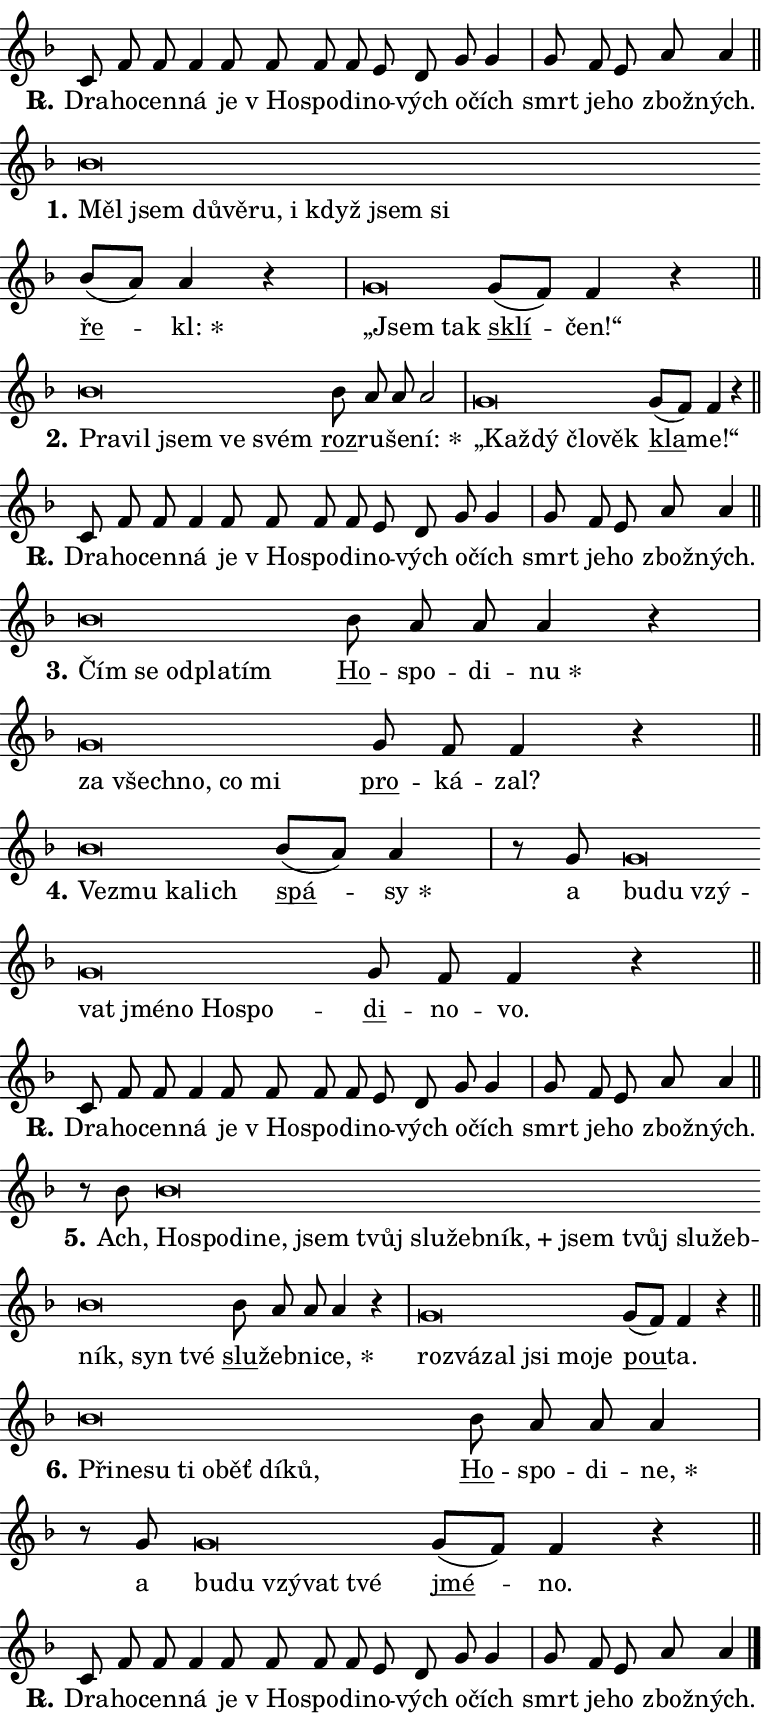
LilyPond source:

\version "2.24.0"
\header { tagline = "" }
\paper {
  indent = 0\cm
  top-margin = 0\cm
  right-margin = 0.13\cm % to fit lyric hyphens
  bottom-margin = 0\cm
  left-margin = 0\cm
  paper-width = 13\cm
  page-breaking = #ly:one-page-breaking
  system-system-spacing.basic-distance = #11
  score-system-spacing.basic-distance = #11
  ragged-last = ##f
}


%% Author: Thomas Morley
%% https://lists.gnu.org/archive/html/lilypond-user/2020-05/msg00002.html
#(define (line-position grob)
"Returns position of @var[grob} in current system:
   @code{'start}, if at first time-step
   @code{'end}, if at last time-step
   @code{'middle} otherwise
"
  (let* ((col (ly:item-get-column grob))
         (ln (ly:grob-object col 'left-neighbor))
         (rn (ly:grob-object col 'right-neighbor))
         (col-to-check-left (if (ly:grob? ln) ln col))
         (col-to-check-right (if (ly:grob? rn) rn col))
         (break-dir-left
           (and
             (ly:grob-property col-to-check-left 'non-musical #f)
             (ly:item-break-dir col-to-check-left)))
         (break-dir-right
           (and
             (ly:grob-property col-to-check-right 'non-musical #f)
             (ly:item-break-dir col-to-check-right))))
        (cond ((eqv? 1 break-dir-left) 'start)
              ((eqv? -1 break-dir-right) 'end)
              (else 'middle))))

#(define (tranparent-at-line-position vctor)
  (lambda (grob)
  "Relying on @code{line-position} select the relevant enry from @var{vctor}.
Used to determine transparency,"
    (case (line-position grob)
      ((end) (not (vector-ref vctor 0)))
      ((middle) (not (vector-ref vctor 1)))
      ((start) (not (vector-ref vctor 2))))))

noteHeadBreakVisibility =
#(define-music-function (break-visibility)(vector?)
"Makes @code{NoteHead}s transparent relying on @var{break-visibility}"
#{
  \override NoteHead.transparent =
    #(tranparent-at-line-position break-visibility)
#})

#(define delete-ledgers-for-transparent-note-heads
  (lambda (grob)
    "Reads whether a @code{NoteHead} is transparent.
If so this @code{NoteHead} is removed from @code{'note-heads} from
@var{grob}, which is supposed to be @code{LedgerLineSpanner}.
As a result ledgers are not printed for this @code{NoteHead}"
    (let* ((nhds-array (ly:grob-object grob 'note-heads))
           (nhds-list
             (if (ly:grob-array? nhds-array)
                 (ly:grob-array->list nhds-array)
                 '()))
           ;; Relies on the transparent-property being done before
           ;; Staff.LedgerLineSpanner.after-line-breaking is executed.
           ;; This is fragile ...
           (to-keep
             (remove
               (lambda (nhd)
                 (ly:grob-property nhd 'transparent #f))
               nhds-list)))
      ;; TODO find a better method to iterate over grob-arrays, similiar
      ;; to filter/remove etc for lists
      ;; For now rebuilt from scratch
      (set! (ly:grob-object grob 'note-heads)  '())
      (for-each
        (lambda (nhd)
          (ly:pointer-group-interface::add-grob grob 'note-heads nhd))
        to-keep))))

squashNotes = {
  \override NoteHead.X-extent = #'(-0.2 . 0.2)
  \override NoteHead.Y-extent = #'(-0.75 . 0)
  \override NoteHead.stencil =
    #(lambda (grob)
       (let ((pos (ly:grob-property grob 'staff-position)))
         (begin
           (if (< pos -7) (display "ERROR: Lower brevis then expected\n") (display ""))
           (if (<= pos -6) ly:text-interface::print ly:note-head::print))))
}
unSquashNotes = {
  \revert NoteHead.X-extent
  \revert NoteHead.Y-extent
  \revert NoteHead.stencil
}

hideNotes = \noteHeadBreakVisibility #begin-of-line-visible
unHideNotes = \noteHeadBreakVisibility #all-visible

% work-around for resetting accidentals
% https://lilypond.org/doc/v2.23/Documentation/notation/displaying-rhythms#unmetered-music
cadenzaMeasure = {
  \cadenzaOff
  \partial 1024 s1024
  \cadenzaOn
}

#(define-markup-command (accent layout props text) (markup?)
  "Underline accented syllable"
  (interpret-markup layout props
    #{\markup \override #'(offset . 4.3) \underline { #text }#}))

responsum = \markup \concat {
  "R" \hspace #-1.05 \path #0.1 #'((moveto 0 0.07) (lineto 0.9 0.8)) \hspace #0.05 "."
}

spaceSize = #0.6828661417322834 % exact space size for TeX Gyre Schola

\layout {
  \context {
    \Staff
    \remove "Time_signature_engraver"
    \override LedgerLineSpanner.after-line-breaking = #delete-ledgers-for-transparent-note-heads
  }
  \context {
    \Lyrics {
      \override LyricSpace.minimum-distance = \spaceSize
      \override LyricText.font-name = #"TeX Gyre Schola"
      \override LyricText.font-size = 1
      \override StanzaNumber.font-name = #"TeX Gyre Schola Bold"
      \override StanzaNumber.font-size = 1
    }
  }
  \context {
    \Score 
    \override NoteHead.text =
      #(lambda (grob) 
        (let ((pos (ly:grob-property grob 'staff-position)))
          #{\markup {
            \combine
              \halign #-0.55 \raise #(if (= pos -6) 0 0.5) \override #'(thickness . 2) \draw-line #'(3.2 . 0)
              \musicglyph "noteheads.sM1"
          }#}))
  }
}

% magnetic-lyrics.ily
%
%   written by
%     Jean Abou Samra <jean@abou-samra.fr>
%     Werner Lemberg <wl@gnu.org>
%
%   adapted by
%     Jiri Hon <jiri.hon@gmail.com>
%
% Version 2022-Apr-15

% https://www.mail-archive.com/lilypond-user@gnu.org/msg149350.html

#(define (Left_hyphen_pointer_engraver context)
   "Collect syllable-hyphen-syllable occurrences in lyrics and store
them in properties.  This engraver only looks to the left.  For
example, if the lyrics input is @code{foo -- bar}, it does the
following.

@itemize @bullet
@item
Set the @code{text} property of the @code{LyricHyphen} grob between
@q{foo} and @q{bar} to @code{foo}.

@item
Set the @code{left-hyphen} property of the @code{LyricText} grob with
text @q{foo} to the @code{LyricHyphen} grob between @q{foo} and
@q{bar}.
@end itemize

Use this auxiliary engraver in combination with the
@code{lyric-@/text::@/apply-@/magnetic-@/offset!} hook."
   (let ((hyphen #f)
         (text #f))
     (make-engraver
      (acknowledgers
       ((lyric-syllable-interface engraver grob source-engraver)
        (set! text grob)))
      (end-acknowledgers
       ((lyric-hyphen-interface engraver grob source-engraver)
        ;(when (not (grob::has-interface grob 'lyric-space-interface))
          (set! hyphen grob)));)
      ((stop-translation-timestep engraver)
       (when (and text hyphen)
         (ly:grob-set-object! text 'left-hyphen hyphen))
       (set! text #f)
       (set! hyphen #f)))))

#(define (lyric-text::apply-magnetic-offset! grob)
   "If the space between two syllables is less than the value in
property @code{LyricText@/.details@/.squash-threshold}, move the right
syllable to the left so that it gets concatenated with the left
syllable.

Use this function as a hook for
@code{LyricText@/.after-@/line-@/breaking} if the
@code{Left_@/hyphen_@/pointer_@/engraver} is active."
   (let ((hyphen (ly:grob-object grob 'left-hyphen #f)))
     (when hyphen
       (let ((left-text (ly:spanner-bound hyphen LEFT)))
         (when (grob::has-interface left-text 'lyric-syllable-interface)
           (let* ((common (ly:grob-common-refpoint grob left-text X))
                  (this-x-ext (ly:grob-extent grob common X))
                  (left-x-ext
                   (begin
                     ;; Trigger magnetism for left-text.
                     (ly:grob-property left-text 'after-line-breaking)
                     (ly:grob-extent left-text common X)))
                  ;; `delta` is the gap width between two syllables.
                  (delta (- (interval-start this-x-ext)
                            (interval-end left-x-ext)))
                  (details (ly:grob-property grob 'details))
                  (threshold (assoc-get 'squash-threshold details 0.2)))
             (when (< delta threshold)
               (let* (;; We have to manipulate the input text so that
                      ;; ligatures crossing syllable boundaries are not
                      ;; disabled.  For languages based on the Latin
                      ;; script this is essentially a beautification.
                      ;; However, for non-Western scripts it can be a
                      ;; necessity.
                      (lt (ly:grob-property left-text 'text))
                      (rt (ly:grob-property grob 'text))
                      (is-space (grob::has-interface hyphen 'lyric-space-interface))
                      (space (if is-space " " ""))
                      (extra-delta (if is-space spaceSize 0))
                      ;; Append new syllable.
                      (ltrt-space (if (and (string? lt) (string? rt))
                                (string-append lt space rt)
                                (make-concat-markup (list lt space rt))))
                      ;; Right-align `ltrt` to the right side.
                      (ltrt-space-markup (grob-interpret-markup
                               grob
                               (make-translate-markup
                                (cons (interval-length this-x-ext) 0)
                                (make-right-align-markup ltrt-space)))))
                 (begin
                   ;; Don't print `left-text`.
                   (ly:grob-set-property! left-text 'stencil #f)
                   ;; Set text and stencil (which holds all collected
                   ;; syllables so far) and shift it to the left.
                   (ly:grob-set-property! grob 'text ltrt-space)
                   (ly:grob-set-property! grob 'stencil ltrt-space-markup)
                   (ly:grob-translate-axis! grob (- (- delta extra-delta)) X))))))))))


#(define (lyric-hyphen::displace-bounds-first grob)
   ;; Make very sure this callback isn't triggered too early.
   (let ((left (ly:spanner-bound grob LEFT))
         (right (ly:spanner-bound grob RIGHT)))
     (ly:grob-property left 'after-line-breaking)
     (ly:grob-property right 'after-line-breaking)
     (ly:lyric-hyphen::print grob)))

squashThreshold = #0.4

\layout {
  \context {
    \Lyrics
    \consists #Left_hyphen_pointer_engraver
    \override LyricText.after-line-breaking =
      #lyric-text::apply-magnetic-offset!
    \override LyricHyphen.stencil = #lyric-hyphen::displace-bounds-first
    \override LyricText.details.squash-threshold = \squashThreshold
    \override LyricHyphen.minimum-distance = 0
    \override LyricHyphen.minimum-length = \squashThreshold
  }
}

squashText = \override LyricText.details.squash-threshold = 9999
unSquashText = \override LyricText.details.squash-threshold = \squashThreshold

leftText = \override LyricText.self-alignment-X = #LEFT
unLeftText = \revert LyricText.self-alignment-X

starOffset = #(lambda (grob) 
                (let ((x_offset (ly:self-alignment-interface::aligned-on-x-parent grob)))
                  (if (= x_offset 0) 0 (+ x_offset 1.2))))

star = #(define-music-function (syllable)(string?)
"Append star separator at the end of a syllable"
#{
  \once \override LyricText.X-offset = #starOffset
  \lyricmode { \markup {
    #syllable
    \override #'((font-name . "TeX Gyre Schola Bold")) \hspace #0.2 \lower #0.65 \larger "*"
  } }
#})

starAccent = #(define-music-function (syllable)(string?)
"Append star separator at the end of a syllable and make accent"
#{
  \once \override LyricText.X-offset = #starOffset
  \lyricmode { \markup {
    \accent #syllable
    \override #'((font-name . "TeX Gyre Schola Bold")) \hspace #0.2 \lower #0.65 \larger "*"
  } }
#})

breath = #(define-music-function (syllable)(string?)
"Append breathing indicator at the end of a syllable"
#{
  \lyricmode { \markup { #syllable "+" } }
#})

optionalBreath = #(define-music-function (syllable)(string?)
"Append optional breathing indicator at the end of a syllable"
#{
  \lyricmode { \markup { #syllable "(+)" } }
#})


\score {
    <<
        \new Voice = "melody" { \cadenzaOn \key f \major \relative { c'8 f f f4 f8 \bar "" f f \bar "" f e d \bar "" g g4 \cadenzaMeasure \bar "|" g8 f e a a4 \cadenzaMeasure \bar "||" \break } }
        \new Lyrics \lyricsto "melody" { \lyricmode { \set stanza = \responsum
Dra -- ho -- cen -- ná je "v Ho" -- spo -- di -- no -- vých o -- čích smrt je -- ho zbož -- ných. } }
    >>
    \layout {}
}

\score {
    <<
        \new Voice = "melody" { \cadenzaOn \key f \major \relative { \squashNotes bes'\breve*1/16 \hideNotes \breve*1/16 \bar "" \breve*1/16 \bar "" \breve*1/16 \bar "" \breve*1/16 \bar "" \breve*1/16 \bar "" \breve*1/16 \bar "" \breve*1/16 \breve*1/16 \bar "" \unHideNotes \unSquashNotes \bar "" bes8[( a)] a4 r \cadenzaMeasure \bar "|" \squashNotes g\breve*1/16 \hideNotes \breve*1/16 \bar "" \unHideNotes \unSquashNotes \bar "" g8[( f)] f4 r \cadenzaMeasure \bar "||" \break } }
        \new Lyrics \lyricsto "melody" { \lyricmode { \set stanza = "1."
\leftText Měl \squashText jsem dů -- vě -- ru, i když jsem si \unLeftText \unSquashText \markup \accent ře -- \star kl: \leftText „Jsem \squashText tak \unLeftText \unSquashText \markup \accent sklí -- čen!“ } }
    >>
    \layout {}
}

\score {
    <<
        \new Voice = "melody" { \cadenzaOn \key f \major \relative { \squashNotes bes'\breve*1/16 \hideNotes \breve*1/16 \bar "" \breve*1/16 \bar "" \breve*1/16 \breve*1/16 \bar "" \unHideNotes \unSquashNotes \bar "" bes8 a a a2 \cadenzaMeasure \bar "|" \squashNotes g\breve*1/16 \hideNotes \breve*1/16 \bar "" \breve*1/16 \breve*1/16 \bar "" \unHideNotes \unSquashNotes \bar "" g8[( f)] f4 r \cadenzaMeasure \bar "||" \break } }
        \new Lyrics \lyricsto "melody" { \lyricmode { \set stanza = "2."
\leftText Pra -- \squashText vil jsem ve svém \unLeftText \unSquashText \markup \accent roz -- ru -- še -- \star ní: \leftText „Kaž -- \squashText dý člo -- věk \unLeftText \unSquashText \markup \accent kla -- me!“ } }
    >>
    \layout {}
}

\score {
    <<
        \new Voice = "melody" { \cadenzaOn \key f \major \relative { c'8 f f f4 f8 \bar "" f f \bar "" f e d \bar "" g g4 \cadenzaMeasure \bar "|" g8 f e a a4 \cadenzaMeasure \bar "||" \break } }
        \new Lyrics \lyricsto "melody" { \lyricmode { \set stanza = \responsum
Dra -- ho -- cen -- ná je "v Ho" -- spo -- di -- no -- vých o -- čích smrt je -- ho zbož -- ných. } }
    >>
    \layout {}
}

\score {
    <<
        \new Voice = "melody" { \cadenzaOn \key f \major \relative { \squashNotes bes'\breve*1/16 \hideNotes \breve*1/16 \bar "" \breve*1/16 \bar "" \breve*1/16 \breve*1/16 \bar "" \unHideNotes \unSquashNotes \bar "" bes8 a a a4 r \cadenzaMeasure \bar "|" \squashNotes g\breve*1/16 \hideNotes \breve*1/16 \bar "" \breve*1/16 \bar "" \breve*1/16 \breve*1/16 \bar "" \unHideNotes \unSquashNotes \bar "" g8 f f4 r \cadenzaMeasure \bar "||" \break } }
        \new Lyrics \lyricsto "melody" { \lyricmode { \set stanza = "3."
\leftText Čím \squashText se od -- pla -- tím \unLeftText \unSquashText \markup \accent Ho -- spo -- di -- \star nu \leftText za \squashText všech -- no, co mi \unLeftText \unSquashText \markup \accent pro -- ká -- zal? } }
    >>
    \layout {}
}

\score {
    <<
        \new Voice = "melody" { \cadenzaOn \key f \major \relative { \squashNotes bes'\breve*1/16 \hideNotes \breve*1/16 \bar "" \breve*1/16 \breve*1/16 \bar "" \unHideNotes \unSquashNotes \bar "" bes8[( a)] a4 \cadenzaMeasure \bar "|" r8 g8 \squashNotes g\breve*1/16 \hideNotes \breve*1/16 \bar "" \breve*1/16 \bar "" \breve*1/16 \bar "" \breve*1/16 \bar "" \breve*1/16 \bar "" \breve*1/16 \breve*1/16 \bar "" \unHideNotes \unSquashNotes \bar "" g8 f f4 r \cadenzaMeasure \bar "||" \break } }
        \new Lyrics \lyricsto "melody" { \lyricmode { \set stanza = "4."
\leftText Ve -- \squashText zmu ka -- lich \unLeftText \unSquashText \markup \accent spá -- \star sy a \leftText bu -- \squashText du vzý -- vat jmé -- no Ho -- spo -- \unLeftText \unSquashText \markup \accent di -- no -- vo. } }
    >>
    \layout {}
}

\score {
    <<
        \new Voice = "melody" { \cadenzaOn \key f \major \relative { c'8 f f f4 f8 \bar "" f f \bar "" f e d \bar "" g g4 \cadenzaMeasure \bar "|" g8 f e a a4 \cadenzaMeasure \bar "||" \break } }
        \new Lyrics \lyricsto "melody" { \lyricmode { \set stanza = \responsum
Dra -- ho -- cen -- ná je "v Ho" -- spo -- di -- no -- vých o -- čích smrt je -- ho zbož -- ných. } }
    >>
    \layout {}
}

\score {
    <<
        \new Voice = "melody" { \cadenzaOn \key f \major \relative { r8 bes'8 \squashNotes bes\breve*1/16 \hideNotes \breve*1/16 \bar "" \breve*1/16 \bar "" \breve*1/16 \bar "" \breve*1/16 \bar "" \breve*1/16 \bar "" \breve*1/16 \bar "" \breve*1/16 \bar "" \breve*1/16 \bar "" \breve*1/16 \bar "" \breve*1/16 \bar "" \breve*1/16 \bar "" \breve*1/16 \bar "" \breve*1/16 \bar "" \breve*1/16 \breve*1/16 \bar "" \unHideNotes \unSquashNotes \bar "" bes8 a a a4 r \cadenzaMeasure \bar "|" \squashNotes g\breve*1/16 \hideNotes \breve*1/16 \bar "" \breve*1/16 \bar "" \breve*1/16 \bar "" \breve*1/16 \breve*1/16 \bar "" \unHideNotes \unSquashNotes \bar "" g8[( f)] f4 r \cadenzaMeasure \bar "||" \break } }
        \new Lyrics \lyricsto "melody" { \lyricmode { \set stanza = "5."
Ach, \leftText Ho -- \squashText spo -- di -- ne, jsem tvůj slu -- žeb -- \breath "ník," jsem tvůj slu -- žeb -- ník, syn tvé \unLeftText \unSquashText \markup \accent slu -- žeb -- ni -- \star ce, \leftText roz -- \squashText vá -- zal jsi mo -- je \unLeftText \unSquashText \markup \accent pou -- ta. } }
    >>
    \layout {}
}

\score {
    <<
        \new Voice = "melody" { \cadenzaOn \key f \major \relative { \squashNotes bes'\breve*1/16 \hideNotes \breve*1/16 \bar "" \breve*1/16 \bar "" \breve*1/16 \bar "" \breve*1/16 \bar "" \breve*1/16 \bar "" \breve*1/16 \breve*1/16 \bar "" \unHideNotes \unSquashNotes \bar "" bes8 a a a4 \cadenzaMeasure \bar "|" r8 g8 \squashNotes g\breve*1/16 \hideNotes \breve*1/16 \bar "" \breve*1/16 \bar "" \breve*1/16 \breve*1/16 \bar "" \unHideNotes \unSquashNotes \bar "" g8[( f)] f4 r \cadenzaMeasure \bar "||" \break } }
        \new Lyrics \lyricsto "melody" { \lyricmode { \set stanza = "6."
\leftText Při -- \squashText ne -- su ti o -- běť dí -- ků, \unLeftText \unSquashText \markup \accent Ho -- spo -- di -- \star ne, a \leftText bu -- \squashText du vzý -- vat tvé \unLeftText \unSquashText \markup \accent jmé -- no. } }
    >>
    \layout {}
}

\score {
    <<
        \new Voice = "melody" { \cadenzaOn \key f \major \relative { c'8 f f f4 f8 \bar "" f f \bar "" f e d \bar "" g g4 \cadenzaMeasure \bar "|" g8 f e a a4 \cadenzaMeasure \bar "||" \break } \bar "|." }
        \new Lyrics \lyricsto "melody" { \lyricmode { \set stanza = \responsum
Dra -- ho -- cen -- ná je "v Ho" -- spo -- di -- no -- vých o -- čích smrt je -- ho zbož -- ných. } }
    >>
    \layout {}
}
